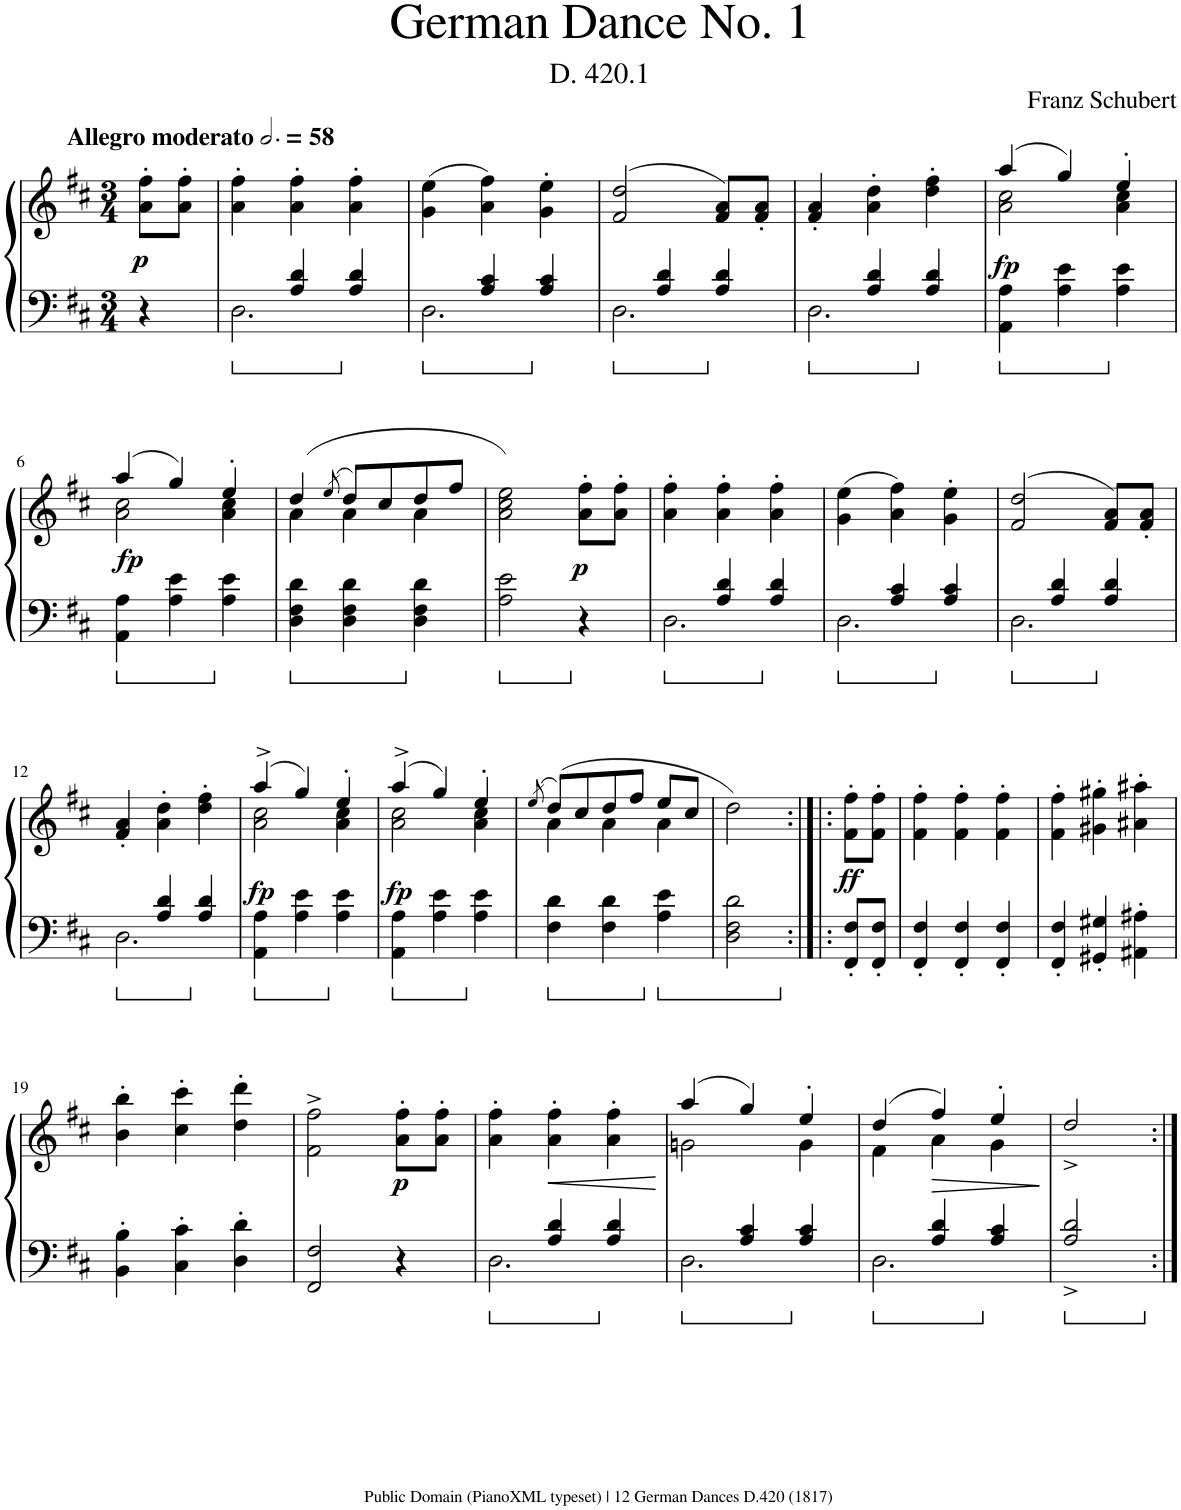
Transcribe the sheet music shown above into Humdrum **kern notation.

**kern	**kern	**dynam
*part1	*part1	*part1
*staff2	*staff1	*staff1/2
*I"Piano	*	*
*I'Pno.	*	*
*clefF4	*clefG2	*
*k[f#c#]	*k[f#c#]	*
*M3/4	*M3/4	*
*MM174	*MM174	*
=	=	=
!	!LO:TX:a:B:t=Allegro moderato	!
!	!	!LO:DY:b
4r	8a\' 8ff#\'L	p
.	8a\' 8ff#\'J	.
=1	=1	=1
*^	*	*
4ryy	2.D\	4a\' 4ff#\'	.
4A/ 4d/	.	4a\' 4ff#\'	.
4A/ 4d/	.	4a\' 4ff#\'	.
=2	=2	=2	=2
4ryy	2.D\	(4g\ 4ee\	.
4A/ 4c#/	.	4a\ 4ff#\)	.
4A/ 4c#/	.	4g\' 4ee\'	.
=3	=3	=3	=3
4ryy	2.D\	(>2f#/ 2dd/	.
4A/ 4d/	.	.	.
4A/ 4d/	.	8f#/ 8a/L)	.
.	.	8f#/' 8a/'J	.
=4	=4	=4	=4
4ryy	2.D\	4f#/' 4a/'	.
4A/ 4d/	.	4a\' 4dd\'	.
4A/ 4d/	.	4dd\' 4ff#\'	.
*v	*v	*	*
=5	=5	=5
*	*^	*
!	!	!	!LO:DY:a=2
4AA\ 4A\	(4aa/	2a\ 2cc#\	fp
4A\ 4e\	4gg/)	.	.
4A\ 4e\	4ee'/	4a\ 4cc#\	.
!!LO:LB:g=z	!!
=6	=6	=6	=6
!	!	!	!LO:DY:a=2
4AA\ 4A\	(4aa/	2a\ 2cc#\	fp
4A\ 4e\	4gg/)	.	.
4A\ 4e\	4ee'/	4a\ 4cc#\	.
=7	=7	=7	=7
4D\ 4F#\ 4d\	(4dd/	4a\	.
.	(8qee/	.	.
4D\ 4F#\ 4d\	8dd/L)	4a\	.
.	8cc#/	.	.
4D\ 4F#\ 4d\	8dd/	4a\	.
.	8ff#/J	.	.
*	*v	*v	*
=8	=8	=8
2A\ 2e\	2a\ 2cc#\ 2ee\)	.
!	!	!LO:DY:b
4r	8a\' 8ff#\'L	p
.	8a\' 8ff#\'J	.
=9	=9	=9
*^	*	*
4ryy	2.D\	4a\' 4ff#\'	.
4A/ 4d/	.	4a\' 4ff#\'	.
4A/ 4d/	.	4a\' 4ff#\'	.
=10	=10	=10	=10
4ryy	2.D\	(4g\ 4ee\	.
4A/ 4c#/	.	4a\ 4ff#\)	.
4A/ 4c#/	.	4g\' 4ee\'	.
=11	=11	=11	=11
4ryy	2.D\	(>2f#/ 2dd/	.
4A/ 4d/	.	.	.
4A/ 4d/	.	8f#/ 8a/L)	.
.	.	8f#/' 8a/'J	.
!!LO:LB:g=z
=12	=12	=12	=12
4ryy	2.D\	4f#/' 4a/'	.
4A/ 4d/	.	4a\' 4dd\'	.
4A/ 4d/	.	4dd\' 4ff#\'	.
*v	*v	*	*
=13	=13	=13
*	*^	*
!	!	!	!LO:DY:a=2
4AA\ 4A\	(4aa^/	2a\ 2cc#\	fp
4A\ 4e\	4gg/)	.	.
4A\ 4e\	4ee'/	4a\ 4cc#\	.
=14	=14	=14	=14
!	!	!	!LO:DY:a=2
4AA\ 4A\	(4aa^/	2a\ 2cc#\	fp
4A\ 4e\	4gg/)	.	.
4A\ 4e\	4ee'/	4a\ 4cc#\	.
=15	=15	=15	=15
.	(8qee/	.	.
4F#\ 4d\	(8dd/L)	4a\	.
.	8cc#/	.	.
4F#\ 4d\	8dd/	4a\	.
.	8ff#/J	.	.
4A\ 4e\	8ee/L	4a\	.
.	8cc#/J	.	.
*	*v	*v	*
=16	=16	=16
2D\ 2F#\ 2d\	2dd\)	.
=16X1:|!|:	=16X1:|!|:	=16X1:|!|:
!	!	!LO:DY:a=2
8FF#/' 8F#/'L	8f#\' 8ff#\'L	ff
8FF#/' 8F#/'J	8f#\' 8ff#\'J	.
=17	=17	=17
4FF#/' 4F#/'	4f#\' 4ff#\'	.
4FF#/' 4F#/'	4f#\' 4ff#\'	.
4FF#/' 4F#/'	4f#\' 4ff#\'	.
=18	=18	=18
4FF#/' 4F#/'	4f#\' 4ff#\'	.
4GG#X/' 4G#X/'	4g#X\' 4gg#X\'	.
4AA#X\' 4A#X\'	4a#X\' 4aa#X\'	.
!!LO:LB:g=z
=19	=19	=19
4BB\' 4B\'	4b\' 4bb\'	.
4C#\' 4c#\'	4cc#\' 4ccc#\'	.
4D\' 4d\'	4dd\' 4ddd\'	.
=20	=20	=20
2FF#/ 2F#/	2f#\^ 2ff#\^	.
!	!	!LO:DY:b
4r	8a\' 8ff#\'L	p
.	8a\' 8ff#\'J	.
=21	=21	=21
*^	*	*
4ryy	2.D\	4a\' 4ff#\'	.
!	!	!	!LO:HP:b
4A/ 4d/	.	4a\' 4ff#\'	<
4A/ 4d/	.	4a\' 4ff#\'	.
*v	*v	*	*
.	.	[
=22	=22	=22
*^	*^	*
4ryy	2.D\	(4aa/	2gn\	.
4A/ 4c#/	.	4gg/)	.	.
4A/ 4c#/	.	4ee'/	4g\	.
=23	=23	=23	=23	=23
4ryy	2.D\	(4dd/	4f#\	.
!	!	!	!	!LO:HP:b
4A/ 4d/	.	4ff#/)	4a\	>
4A/ 4c#/	.	4ee'/	4g\	.
*v	*v	*	*	*
*	*v	*v	*
.	.	]
=24	=24	=24
2A/^ 2d/^	2dd^/	.
=:|!	=:|!	=:|!
*-	*-	*-
